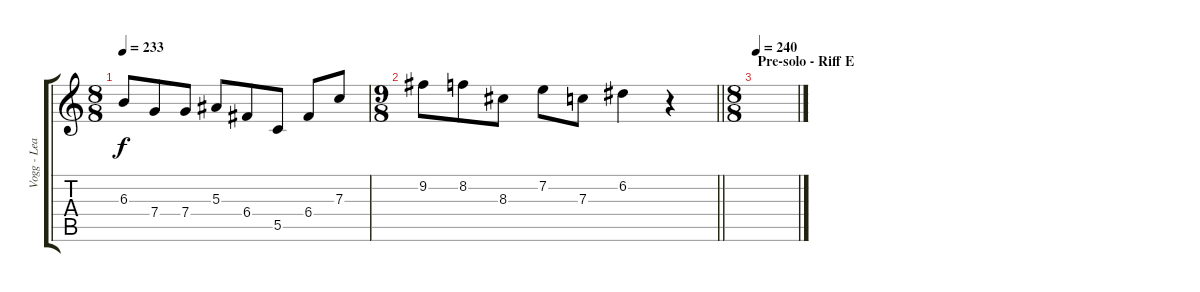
\track ("Vogg - Lead" "Vogg - Lea") {instrument distortionguitar}
\staff {score tabs}
\tuning (D4 A3 F3 C3 G2 D2) {hide}
\ts (8 8)
\tempo 233
\clef g2
\ks c
6.3.8{dy f} 7.4.8 7.4.8 5.3.8 6.4.8 5.5.8 6.4.8 7.3.8 |
\ts (9 8)
\barLineRight lightlight
9.2.8 8.2.8 8.3.8 7.2.8 7.3.8 6.2.4 r.4 |
\ts (8 8)
\section ("" "Pre-solo - Riff E")
\tempo 240
